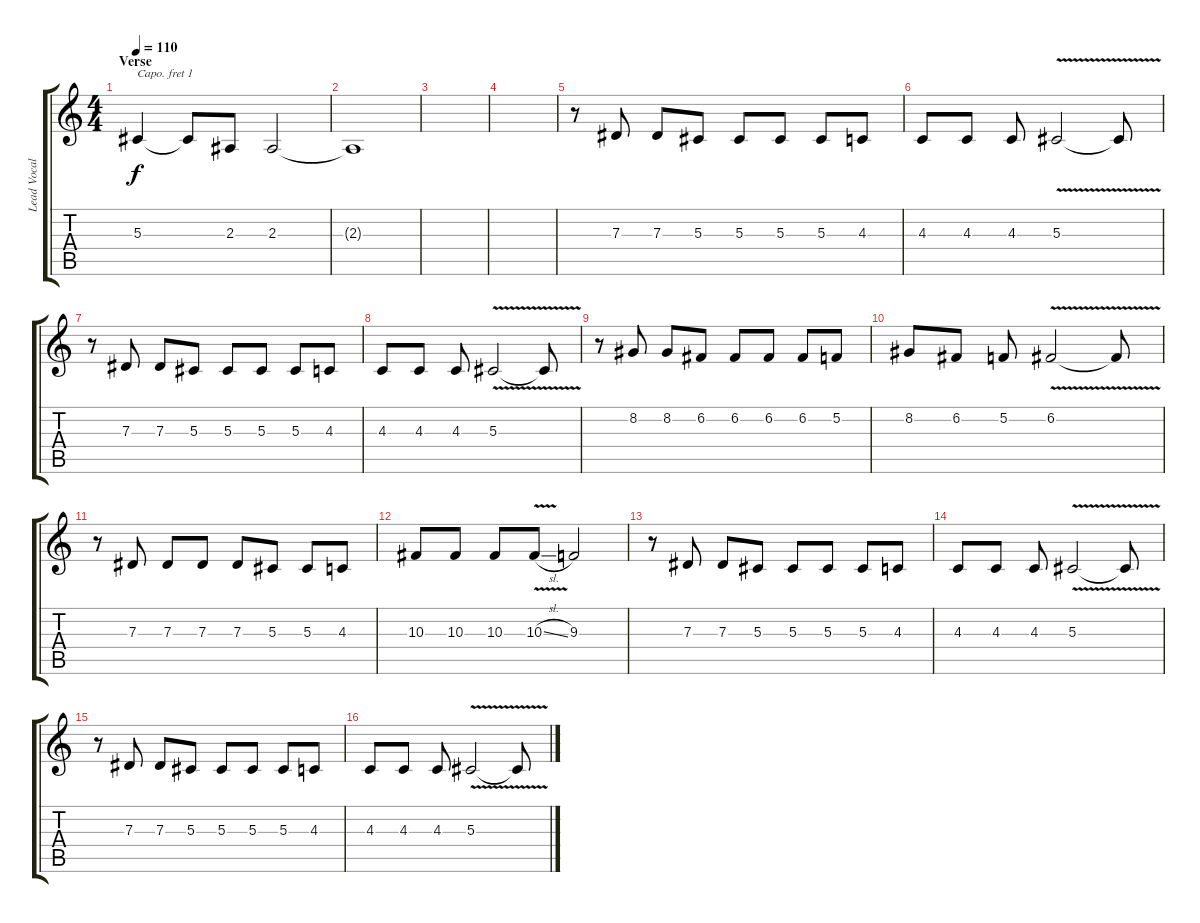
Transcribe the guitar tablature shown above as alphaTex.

\track ("Lead Vocals" "Lead Vocal") {instrument lead6voice}
\staff {score tabs}
\capo 1
\tuning (E4 B3 G3 D3 A2 E2) {hide}
\ts (4 4)
\section ("" "Verse")
\tempo 110
\clef g2
\ks c
5.3.4{dy f} 5.3{t}.8 2.3.8 2.3.2 |
2.3{t}.1 |
|
|
r.8 7.3.8 7.3.8 5.3.8 5.3.8 5.3.8 5.3.8 4.3.8 |
4.3.8 4.3.8 4.3.8 5.3{v}.2 5.3{t}.8 |
r.8 7.3.8 7.3.8 5.3.8 5.3.8 5.3.8 5.3.8 4.3.8 |
4.3.8 4.3.8 4.3.8 5.3{v}.2 5.3{t}.8 |
r.8 8.2.8 8.2.8 6.2.8 6.2.8 6.2.8 6.2.8 5.2.8 |
8.2.8 6.2.8 5.2.8 6.2{v}.2 6.2{t}.8 |
r.8 7.3.8 7.3.8 7.3.8 7.3.8 5.3.8 5.3.8 4.3.8 |
10.3.8 10.3.8 10.3.8 10.3{v sl}.8 9.3.2 |
r.8 7.3.8 7.3.8 5.3.8 5.3.8 5.3.8 5.3.8 4.3.8 |
4.3.8 4.3.8 4.3.8 5.3{v}.2 5.3{t}.8 |
r.8 7.3.8 7.3.8 5.3.8 5.3.8 5.3.8 5.3.8 4.3.8 |
4.3.8 4.3.8 4.3.8 5.3{v}.2 5.3{t}.8
